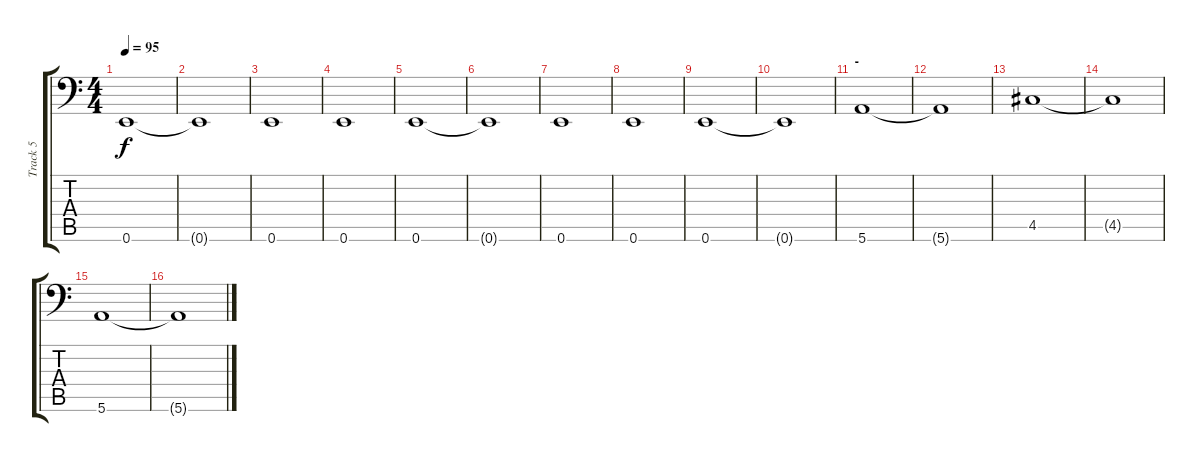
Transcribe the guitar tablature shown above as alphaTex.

\track ("Track 5" "Track 5") {instrument acousticbass}
\staff {score tabs}
\tuning (E3 B2 G2 D2 A1 E1) {hide}
\ts (4 4)
\tempo 95
\clef f4
\ks c
0.6.1{dy f} |
0.6{t}.1 |
0.6.1 |
0.6.1 |
0.6.1 |
0.6{t}.1 |
0.6.1 |
0.6.1 |
0.6.1 |
0.6{t}.1 |
\section ("" "-")
5.6.1 |
5.6{t}.1 |
4.5.1 |
4.5{t}.1 |
5.6.1 |
5.6{t}.1
